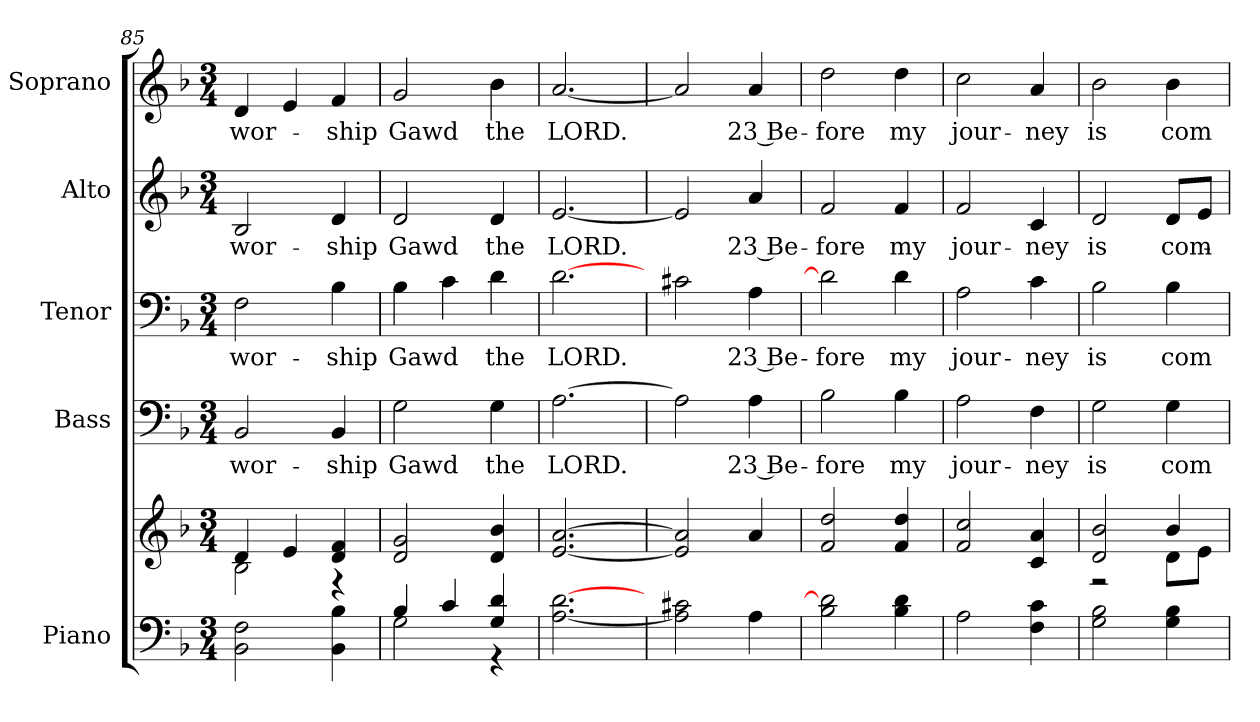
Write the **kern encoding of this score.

**kern	**kern	**kern	**text	**kern	**text	**kern	**text	**kern	**text
*part5	*part5	*part4	*part4	*part3	*part3	*part2	*part2	*part1	*part1
*staff6	*staff5	*staff4	*staff4	*staff3	*staff3	*staff2	*staff2	*staff1	*staff1
*I"Piano	*	*I"Bass	*	*I"Tenor	*	*I"Alto	*	*I"Soprano	*
*I'Pno.	*	*I'B.	*	*I'T.	*	*I'A.	*	*I'S.	*
*clefF4	*clefG2	*clefF4	*	*clefF4	*	*clefG2	*	*clefG2	*
*k[b-]	*k[b-]	*k[b-]	*	*k[b-]	*	*k[b-]	*	*k[b-]	*
*F:	*F:	*F:	*	*F:	*	*F:	*	*F:	*
*M3/4	*M3/4	*M3/4	*	*M3/4	*	*M3/4	*	*M3/4	*
=85	=85	=85	=85	=85	=85	=85	=85	=85	=85
*	*^	*	*	*	*	*	*	*	*
!	!	!	!	!LO:LY:b:color=#000000	!	!	!	!	!	!
!	!	!	!	!	!	!LO:LY:b:color=#000000	!	!	!	!
!	!	!	!	!	!	!	!	!LO:LY:b:color=#000000	!	!
!	!	!	!	!	!	!	!	!	!	!LO:LY:b:color=#000000
2BB-i\ 2Fi	4di/	2B-i\	2BB-i/	wor-	2Fi\	wor-	2B-i/	wor-	4di/	wor-
.	4ei/	.	.	.	.	.	.	.	4ei/	.
!	!	!	!	!LO:LY:b:color=#000000	!	!	!	!	!	!
!	!	!	!	!	!	!LO:LY:b:color=#000000	!	!	!	!
!	!	!	!	!	!	!	!	!LO:LY:b:color=#000000	!	!
!	!	!	!	!	!	!	!	!	!	!LO:LY:b:color=#000000
4BB-i\ 4B-i	4di/ 4fi	4r	4BB-i/	-ship	4B-i\	-ship	4di/	-ship	4fi/	-ship
*	*v	*v	*	*	*	*	*	*	*	*
=86	=86	=86	=86	=86	=86	=86	=86	=86	=86
*^	*	*	*	*	*	*	*	*	*
*	*	*^	*	*	*	*	*	*	*	*
!	!	!	!	!	!LO:LY:b:color=#000000	!	!	!	!	!	!
*	*	*v	*v	*	*	*	*	*	*	*	*
*	*	*^	*	*	*	*	*	*	*	*
!	!	!	!	!	!	!	!LO:LY:b:color=#000000	!	!	!	!
*	*	*v	*v	*	*	*	*	*	*	*	*
*	*	*^	*	*	*	*	*	*	*	*
!	!	!	!	!	!	!	!	!	!LO:LY:b:color=#000000	!	!
*	*	*v	*v	*	*	*	*	*	*	*	*
*	*	*^	*	*	*	*	*	*	*	*
!	!	!	!	!	!	!	!	!	!	!	!LO:LY:b:color=#000000
*	*	*v	*v	*	*	*	*	*	*	*	*
4B-i/	2Gi\	2di/ 2gi	2Gi\	Gawd	4B-i\	Gawd	2di/	Gawd	2gi/	Gawd
4ci/	.	.	.	.	4ci\	.	.	.	.	.
!	!	!	!	!LO:LY:b:color=#000000	!	!	!	!	!	!
!	!	!	!	!	!	!LO:LY:b:color=#000000	!	!	!	!
!	!	!	!	!	!	!	!	!LO:LY:b:color=#000000	!	!
!	!	!	!	!	!	!	!	!	!	!LO:LY:b:color=#000000
4Gi/ 4di	4r	4di/ 4b-i	4Gi\	the	4di\	the	4di/	the	4b-i\	the
*v	*v	*	*	*	*	*	*	*	*	*
=87	=87	=87	=87	=87	=87	=87	=87	=87	=87
*^	*	*	*	*	*	*	*	*	*
!	!	!	!	!LO:LY:b:color=#000000	!	!	!	!	!	!
*v	*v	*	*	*	*	*	*	*	*	*
*^	*	*	*	*	*	*	*	*	*
!	!	!	!	!	!	!LO:LY:b:color=#000000	!	!	!	!
*v	*v	*	*	*	*	*	*	*	*	*
*^	*	*	*	*	*	*	*	*	*
!	!	!	!	!	!	!	!	!LO:LY:b:color=#000000	!	!
*v	*v	*	*	*	*	*	*	*	*	*
*^	*	*	*	*	*	*	*	*	*
!	!	!	!	!	!	!	!	!	!	!LO:LY:b:color=#000000
*v	*v	*	*	*	*	*	*	*	*	*
[<2.Ai\ [>2.di	[<2.ei/ [>2.ai	[>2.Ai\	LORD.	[>2.di\	LORD.	[<2.ei/	LORD.	[<2.ai/	LORD.
=88	=88	=88	=88	=88	=88	=88	=88	=88	=88
2Ai\] 2c#Xi	2ei/] 2ai]	2Ai\]	.	2c#Xi\	.	2ei/]	.	2ai/]	.
!	!	!	!LO:LY:b:color=#000000	!	!	!	!	!	!
!	!	!	!	!	!LO:LY:b:color=#000000	!	!	!	!
!	!	!	!	!	!	!	!LO:LY:b:color=#000000	!	!
!	!	!	!	!	!	!	!	!	!LO:LY:b:color=#000000
4Ai\	4ai/	4Ai\	23 Be-	4Ai\	23 Be-	4ai/	23 Be-	4ai/	23 Be-
=89	=89	=89	=89	=89	=89	=89	=89	=89	=89
!	!	!	!LO:LY:b:color=#000000	!	!	!	!	!	!
!	!	!	!	!	!LO:LY:b:color=#000000	!	!	!	!
!	!	!	!	!	!	!	!LO:LY:b:color=#000000	!	!
!	!	!	!	!	!	!	!	!	!LO:LY:b:color=#000000
2B-i\ 2di]	2fi/ 2ddi	2B-i\	-fore	2di\]	-fore	2fi/	-fore	2ddi\	-fore
!	!	!	!LO:LY:b:color=#000000	!	!	!	!	!	!
!	!	!	!	!	!LO:LY:b:color=#000000	!	!	!	!
!	!	!	!	!	!	!	!LO:LY:b:color=#000000	!	!
!	!	!	!	!	!	!	!	!	!LO:LY:b:color=#000000
4B-i\ 4di	4fi/ 4ddi	4B-i\	my	4di\	my	4fi/	my	4ddi\	my
!!LO:PB:g=z
=90	=90	=90	=90	=90	=90	=90	=90	=90	=90
!	!	!	!LO:LY:b:color=#000000	!	!	!	!	!	!
!	!	!	!	!	!LO:LY:b:color=#000000	!	!	!	!
!	!	!	!	!	!	!	!LO:LY:b:color=#000000	!	!
!	!	!	!	!	!	!	!	!	!LO:LY:b:color=#000000
2Ai\	2fi/ 2cci	2Ai\	jour-	2Ai\	jour-	2fi/	jour-	2cci\	jour-
!	!	!	!LO:LY:b:color=#000000	!	!	!	!	!	!
!	!	!	!	!	!LO:LY:b:color=#000000	!	!	!	!
!	!	!	!	!	!	!	!LO:LY:b:color=#000000	!	!
!	!	!	!	!	!	!	!	!	!LO:LY:b:color=#000000
4Fi\ 4ci	4ci/ 4ai	4Fi\	-ney	4ci\	-ney	4ci/	-ney	4ai/	-ney
=91	=91	=91	=91	=91	=91	=91	=91	=91	=91
*	*^	*	*	*	*	*	*	*	*
!	!	!	!	!LO:LY:b:color=#000000	!	!	!	!	!	!
!	!	!	!	!	!	!LO:LY:b:color=#000000	!	!	!	!
!	!	!	!	!	!	!	!	!LO:LY:b:color=#000000	!	!
!	!	!	!	!	!	!	!	!	!	!LO:LY:b:color=#000000
2Gi\ 2B-i	2di/ 2b-i	2r	2Gi\	is	2B-i\	is	2di/	is	2b-i\	is
!	!	!	!	!LO:LY:b:color=#000000	!	!	!	!	!	!
!	!	!	!	!	!	!LO:LY:b:color=#000000	!	!	!	!
!	!	!	!	!	!	!	!	!LO:LY:b:color=#000000	!	!
!	!	!	!	!	!	!	!	!	!	!LO:LY:b:color=#000000
4Gi\ 4B-i	4b-i/	8di\L	4Gi\	com-	4B-i\	com-	8di/L	com-	4b-i\	com-
.	.	8ei\J	.	.	.	.	8ei/J	.	.	.
*	*v	*v	*	*	*	*	*	*	*	*
=	=	=	=	=	=	=	=	=	=
*-	*-	*-	*-	*-	*-	*-	*-	*-	*-
